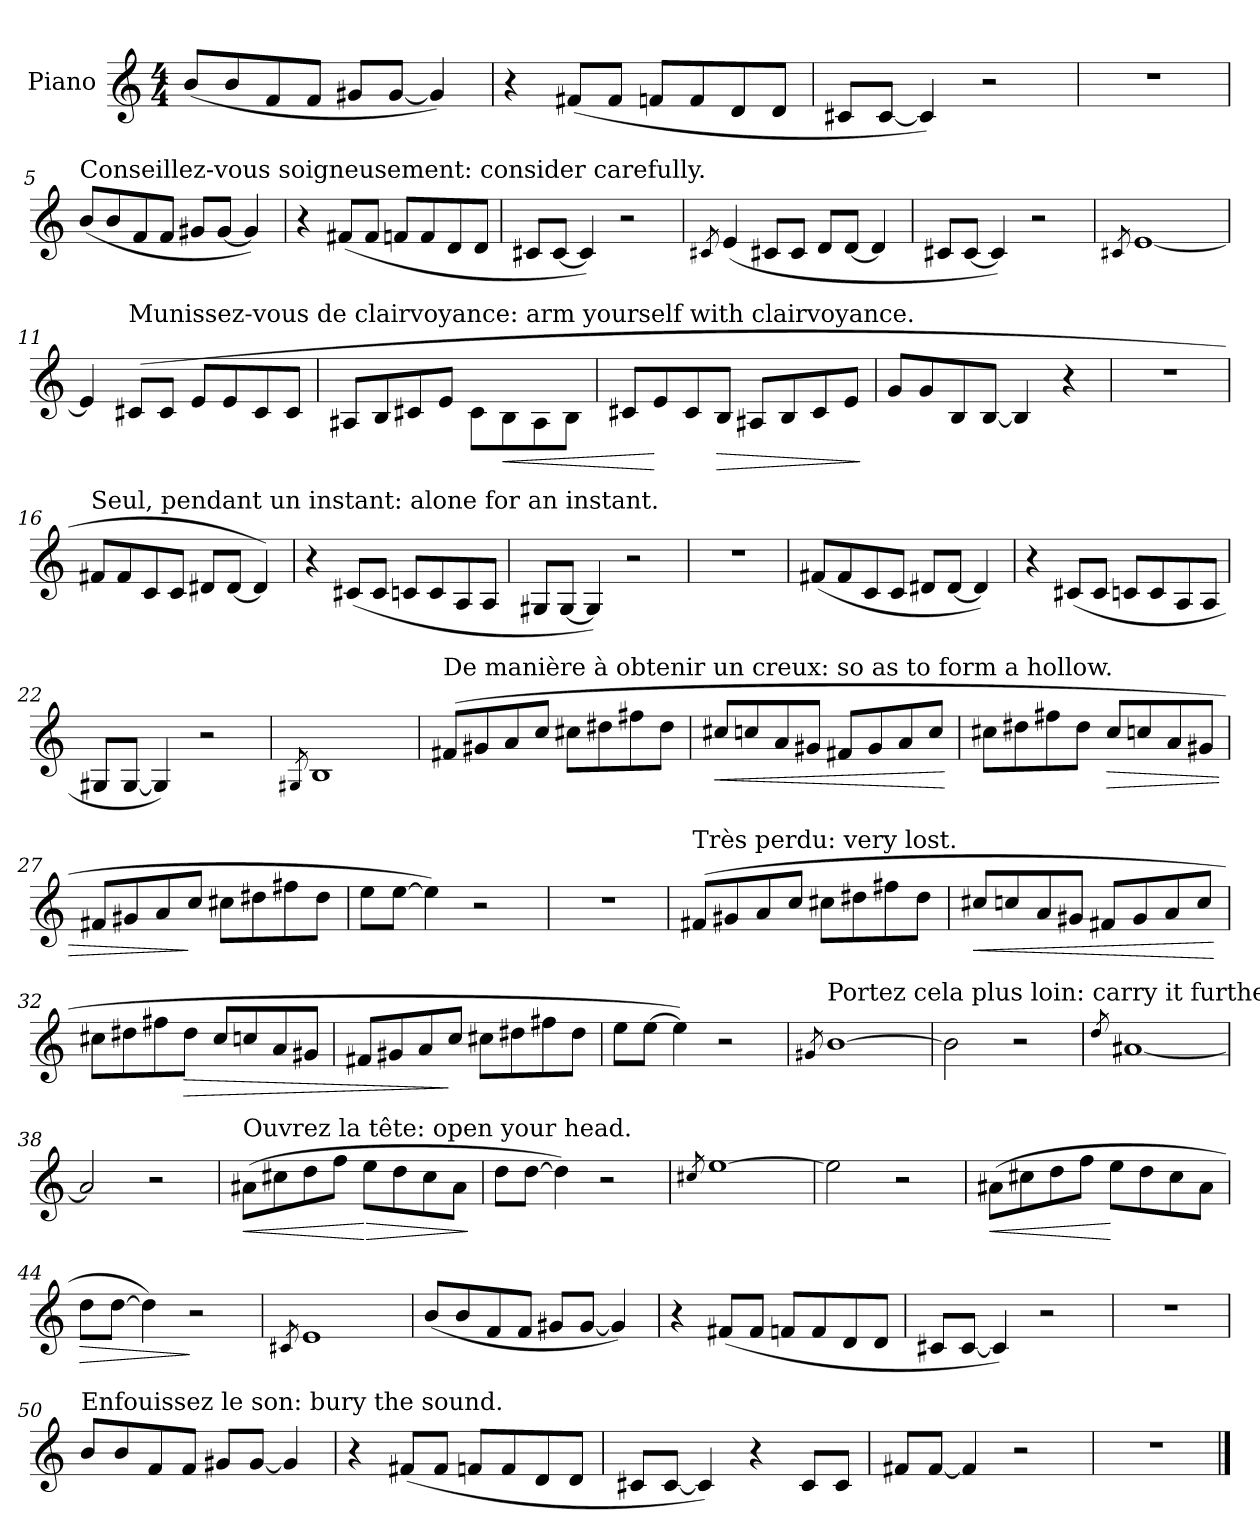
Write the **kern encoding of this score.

**kern	**dynam
*part1	*part1
*staff1	*staff1
*I"Piano	*
*I'Pno.	*
*clefG2	*
*k[]	*
*M4/4	*
=1	=1
(8b/L	.
8b/	.
8f/	.
8f/J	.
8g#X/L	.
[8g#/J	.
4g#/])	.
=2	=2
4r	.
(8f#X/L	.
8f#/J	.
8fn/L	.
8f/	.
8d/	.
8d/J	.
=3	=3
8c#X/L	.
[8c#/J	.
4c#/])	.
2r	.
=4	=4
1r	.
=5	=5
!LO:TX:a:t=Conseillez-vous soigneusement&colon; consider carefully.	!
(8b/L	.
8b/	.
8f/	.
8f/J	.
8g#X/L	.
[8g#/J	.
4g#/])	.
=6	=6
4r	.
(8f#X/L	.
8f#/J	.
8fn/L	.
8f/	.
8d/	.
8d/J	.
!!LO:LB:g=z
=7	=7
8c#X/L	.
[8c#/J	.
4c#/])	.
2r	.
=8	=8
8qc#X/	.
(4e/	.
8c#/L	.
8c#/J	.
8d/L	.
[8d/J	.
4d/]	.
=9	=9
8c#X/L	.
[8c#/J	.
4c#/])	.
2r	.
=10	=10
8qc#X/	.
[1e	.
=11	=11
4e/]	.
!LO:TX:a:t=Munissez-vous de clairvoyance&colon; arm yourself with clairvoyance.	!
(8c#X/L	.
8c#/J	.
8e/L	.
8e/	.
8c#/	.
8c#/J	.
=12	=12
8A#X/L	.
8B/	.
8c#X/	.
8e/J	.
8c#\L	.
!	!LO:HP:b
8B\	<
8A#\	.
8B\J	.
!!LO:LB:g=z
=13	=13
8c#X/L	.
8e/	[
8c#/	.
!	!LO:HP:b
8B/J	>
8A#X/L	.
8B/	.
8c#/	.
8e/J	.
.	]
=14	=14
8g/L	.
8g/	.
8B/	.
[8B/J	.
4B/]	.
4r	.
=15	=15
1r	.
=16	=16
!LO:TX:a:t=Seul, pendant un instant&colon; alone for an instant.	!
8f#X/L	.
8f#/	.
8c/	.
8c/J	.
8d#X/L	.
[8d#/J	.
4d#/])	.
=17	=17
4r	.
(8c#X/L	.
8c#/J	.
8cn/L	.
8c/	.
8A/	.
8A/J	.
=18	=18
8G#X/L	.
[8G#/J	.
4G#/])	.
2r	.
!!LO:LB:g=z
=19	=19
1r	.
=20	=20
(8f#X/L	.
8f#/	.
8c/	.
8c/J	.
8d#X/L	.
[8d#/J	.
4d#/])	.
=21	=21
4r	.
(8c#X/L	.
8c#/J	.
8cn/L	.
8c/	.
8A/	.
8A/J	.
=22	=22
8G#X/L	.
[8G#/J	.
4G#/])	.
2r	.
=23	=23
8qG#X/	.
1B	.
=24	=24
!LO:TX:a:t=De manière à obtenir un creux&colon; so as to form a hollow.	!
(8f#X/L	.
8g#X/	.
8a/	.
8cc/J	.
8cc#X\L	.
8dd#X\	.
8ff#X\	.
8dd#\J	.
!!LO:LB:g=z
=25	=25
!	!LO:HP:b
8cc#X/L	<
8ccn/	.
8a/	.
8g#X/J	.
8f#X/L	.
8g#/	.
8a/	.
8cc/J	.
.	[
=26	=26
8cc#X\L	.
8dd#X\	.
8ff#X\	.
8dd#\J	.
!	!LO:HP:b
8cc#/L	>
8ccn/	.
8a/	.
8g#X/J	.
=27	=27
8f#X/L	.
8g#X/	.
8a/	.
8cc/J	]
8cc#X\L	.
8dd#X\	.
8ff#X\	.
8dd#\J	.
=28	=28
8ee\L	.
[8ee\J	.
4ee\])	.
2r	.
=29	=29
1r	.
!!LO:LB:g=z
=30	=30
!LO:TX:a:t=Très perdu&colon; very lost.	!
(8f#X/L	.
8g#X/	.
8a/	.
8cc/J	.
8cc#X\L	.
8dd#X\	.
8ff#X\	.
8dd#\J	.
=31	=31
!	!LO:HP:b
8cc#X/L	<
8ccn/	.
8a/	.
8g#X/J	.
8f#X/L	.
8g#/	.
8a/	.
8cc/J	.
.	[
=32	=32
8cc#X\L	.
8dd#X\	.
8ff#X\	.
!	!LO:HP:b
8dd#\J	>
8cc#/L	.
8ccn/	.
8a/	.
8g#X/J	.
=33	=33
8f#X/L	.
8g#X/	.
8a/	.
8cc/J	]
8cc#X\L	.
8dd#X\	.
8ff#X\	.
8dd#\J	.
!!LO:LB:g=z
=34	=34
8ee\L	.
[8ee\J	.
4ee\])	.
2r	.
=35	=35
8qg#X/	.
!LO:TX:a:t=Portez cela plus loin&colon; carry it further.	!
[1b	.
=36	=36
2b\]	.
2r	.
=37	=37
8qdd/	.
[1a#X	.
=38	=38
2a#/]	.
2r	.
=39	=39
!LO:TX:a:t=Ouvrez la tête&colon; open your head.	!
!	!LO:HP:b
(8a#X\L	<
8cc#X\	.
8dd\	.
8ff\J	.
!	!LO:HP:n=1:b
8ee\L	[ >
8dd\	.
8cc#\	.
8a#\J	.
.	]
=40	=40
8dd\L	.
[8dd\J	.
4dd\])	.
2r	.
=41	=41
8qcc#X/	.
[1ee	.
=42	=42
2ee\]	.
2r	.
!!LO:LB:g=z
=43	=43
!	!LO:HP:b
(8a#X\L	<
8cc#X\	.
8dd\	.
8ff\J	.
8ee\L	[
8dd\	.
8cc#\	.
8a#\J	.
=44	=44
!	!LO:HP:b
8dd\L	>
[8dd\J	.
4dd\])	.
2r	]
=45	=45
8qc#X/	.
1e	.
=46	=46
(8b/L	.
8b/	.
8f/	.
8f/J	.
8g#X/L	.
[8g#/J	.
4g#/])	.
=47	=47
4r	.
(8f#X/L	.
8f#/J	.
8fn/L	.
8f/	.
8d/	.
8d/J	.
=48	=48
8c#X/L	.
[8c#/J	.
4c#/])	.
2r	.
=49	=49
1r	.
!!LO:LB:g=z
=50	=50
!LO:TX:a:t=Enfouissez le son&colon; bury the sound.	!
8b/L	.
8b/	.
8f/	.
8f/J	.
8g#X/L	.
[8g#/J	.
4g#/]	.
=51	=51
4r	.
(8f#X/L	.
8f#/J	.
8fn/L	.
8f/	.
8d/	.
8d/J	.
=52	=52
8c#X/L	.
[8c#/J	.
4c#/])	.
4r	.
8c#/L	.
8c#/J	.
=53	=53
8f#X/L	.
[8f#/J	.
4f#/]	.
2r	.
=54	=54
1r	.
==	==
*-	*-
